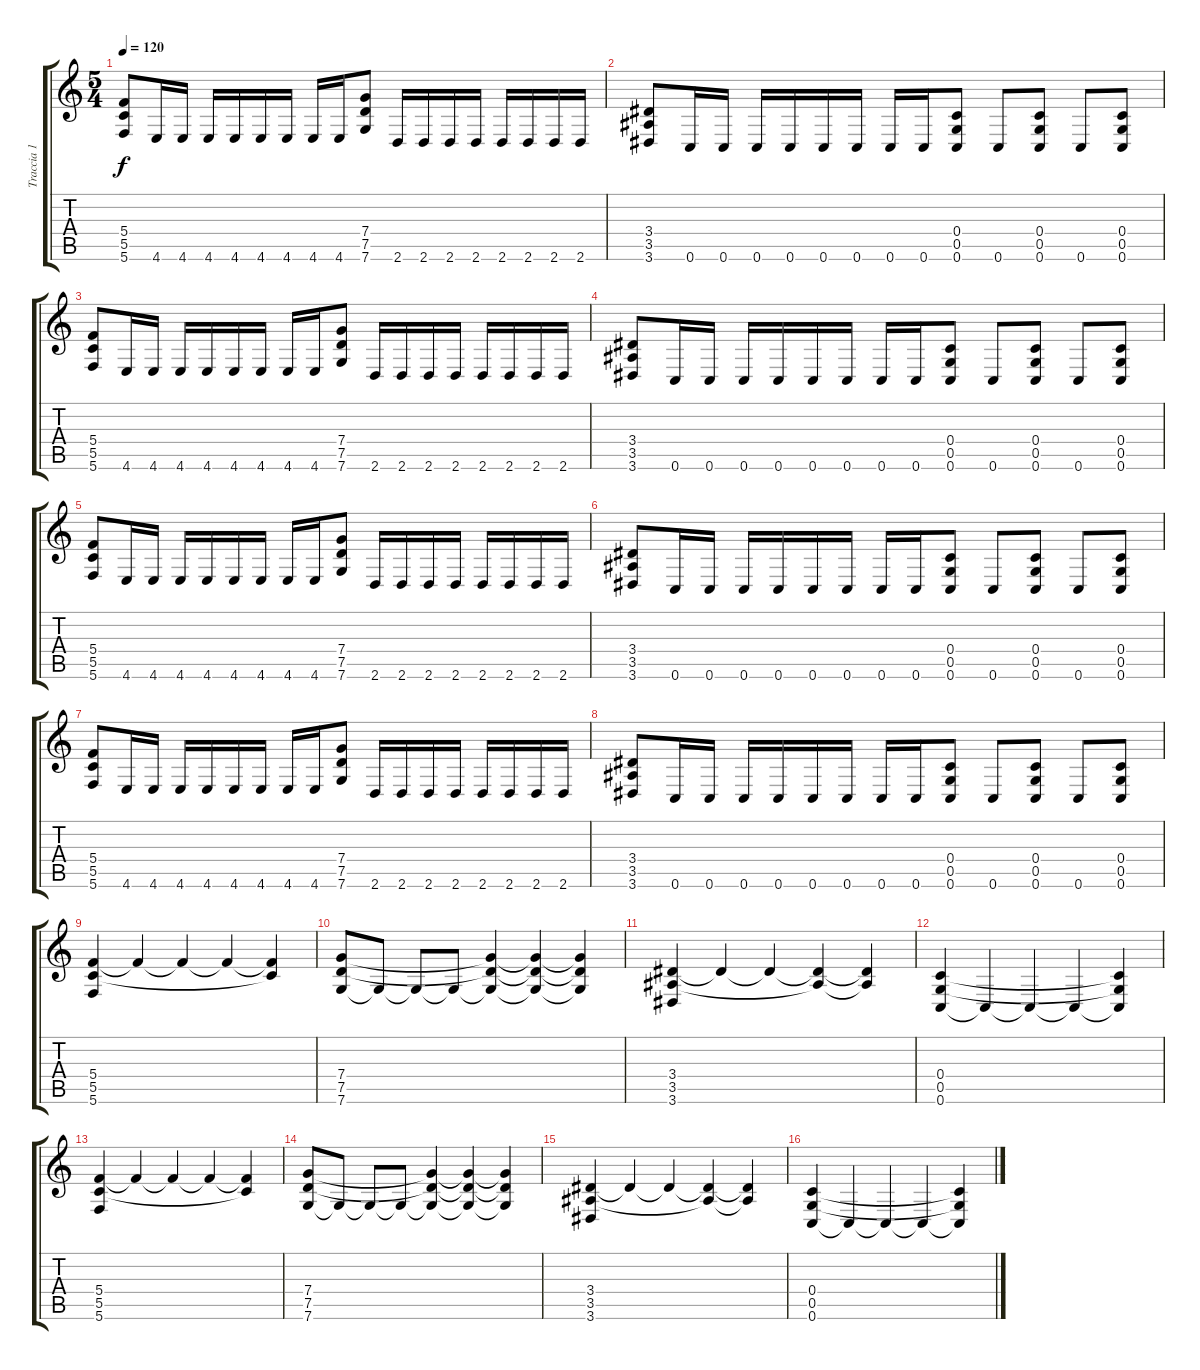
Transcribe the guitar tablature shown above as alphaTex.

\track ("Traccia 1" "Traccia 1") {instrument overdrivenguitar}
\staff {score tabs}
\tuning (D4 A3 F3 C3 G2 C2) {hide}
\ts (5 4)
\tempo 120
\clef g2
\ks c
(5.4 5.5 5.6).8{dy f} 4.6.16 4.6.16 4.6.16 4.6.16 4.6.16 4.6.16 4.6.16 4.6.16 (7.4 7.5 7.6).8 2.6.16 2.6.16 2.6.16 2.6.16 2.6.16 2.6.16 2.6.16 2.6.16 |
(3.4 3.5 3.6).8 0.6.16 0.6.16 0.6.16 0.6.16 0.6.16 0.6.16 0.6.16 0.6.16 (0.4 0.5 0.6).8 0.6.8 (0.4 0.5 0.6).8 0.6.8 (0.4 0.5 0.6).8 |
(5.4 5.5 5.6).8 4.6.16 4.6.16 4.6.16 4.6.16 4.6.16 4.6.16 4.6.16 4.6.16 (7.4 7.5 7.6).8 2.6.16 2.6.16 2.6.16 2.6.16 2.6.16 2.6.16 2.6.16 2.6.16 |
(3.4 3.5 3.6).8 0.6.16 0.6.16 0.6.16 0.6.16 0.6.16 0.6.16 0.6.16 0.6.16 (0.4 0.5 0.6).8 0.6.8 (0.4 0.5 0.6).8 0.6.8 (0.4 0.5 0.6).8 |
(5.4 5.5 5.6).8 4.6.16 4.6.16 4.6.16 4.6.16 4.6.16 4.6.16 4.6.16 4.6.16 (7.4 7.5 7.6).8 2.6.16 2.6.16 2.6.16 2.6.16 2.6.16 2.6.16 2.6.16 2.6.16 |
(3.4 3.5 3.6).8 0.6.16 0.6.16 0.6.16 0.6.16 0.6.16 0.6.16 0.6.16 0.6.16 (0.4 0.5 0.6).8 0.6.8 (0.4 0.5 0.6).8 0.6.8 (0.4 0.5 0.6).8 |
(5.4 5.5 5.6).8 4.6.16 4.6.16 4.6.16 4.6.16 4.6.16 4.6.16 4.6.16 4.6.16 (7.4 7.5 7.6).8 2.6.16 2.6.16 2.6.16 2.6.16 2.6.16 2.6.16 2.6.16 2.6.16 |
(3.4 3.5 3.6).8 0.6.16 0.6.16 0.6.16 0.6.16 0.6.16 0.6.16 0.6.16 0.6.16 (0.4 0.5 0.6).8 0.6.8 (0.4 0.5 0.6).8 0.6.8 (0.4 0.5 0.6).8 |
(5.4 5.5 5.6).4 5.4{t}.4 5.4{t}.4 5.4{t}.4 (5.4{t} 5.5{t}).4 |
(7.4 7.5 7.6).8 7.6{t}.8 7.6{t}.8 7.6{t}.8 (7.4{t} 7.5{t} 7.6{t}).4 (7.4{t} 7.5{t} 7.6{t}).4 (7.4{t} 7.5{t} 7.6{t}).4 |
(3.4 3.5 3.6).4 3.4{t}.4 3.4{t}.4 (3.4{t} 3.5{t}).4 (3.4{t} 3.5{t}).4 |
(0.4 0.5 0.6).4 0.6{t}.4 0.6{t}.4 0.6{t}.4 (0.4{t} 0.5{t} 0.6{t}).4 |
(5.4 5.5 5.6).4 5.4{t}.4 5.4{t}.4 5.4{t}.4 (5.4{t} 5.5{t}).4 |
(7.4 7.5 7.6).8 7.6{t}.8 7.6{t}.8 7.6{t}.8 (7.4{t} 7.5{t} 7.6{t}).4 (7.4{t} 7.5{t} 7.6{t}).4 (7.4{t} 7.5{t} 7.6{t}).4 |
(3.4 3.5 3.6).4 3.4{t}.4 3.4{t}.4 (3.4{t} 3.5{t}).4 (3.4{t} 3.5{t}).4 |
(0.4 0.5 0.6).4 0.6{t}.4 0.6{t}.4 0.6{t}.4 (0.4{t} 0.5{t} 0.6{t}).4
